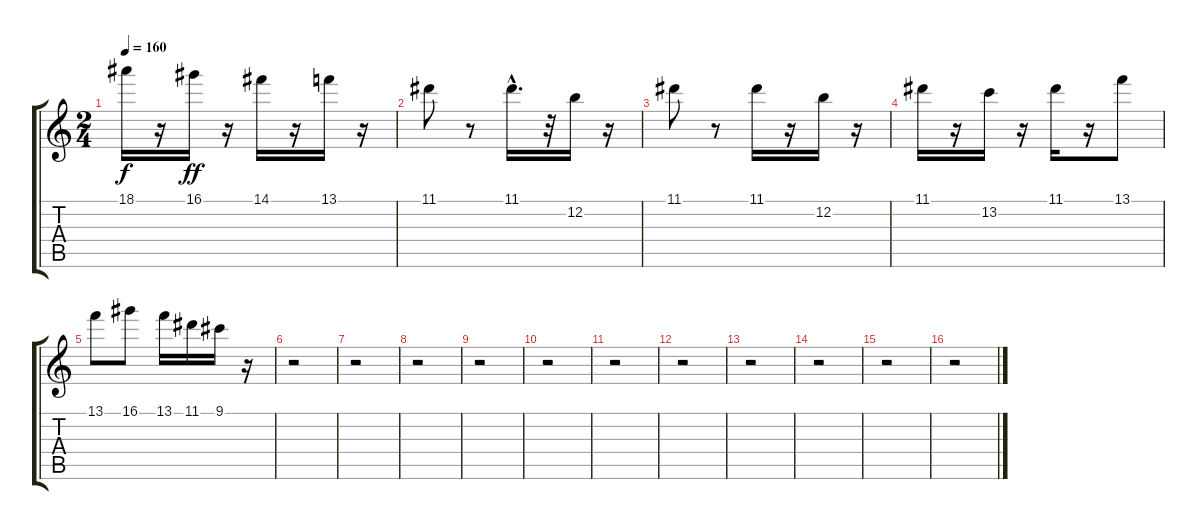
\track "" {instrument electricguitarclean}
\staff {score tabs}
\tuning (E4 B3 G3 D3 A2 E2) {hide}
\ts (2 4)
\tempo 160
\clef g2
\ks c
18.1{t}.16{dy f} r.16 16.1.16{dy ff} r.16 14.1.16 r.16 13.1.16 r.16 |
11.1.8 r.8 11.1{hac}.16{d} r.32 12.2.16 r.16 |
11.1.8 r.8 11.1.16 r.16 12.2.16 r.16 |
11.1.16 r.16 13.2.16 r.16 11.1.16 r.16 13.1.8 |
13.1.8 16.1.8 13.1.16 11.1.16 9.1.16 r.16 |
r.2 |
r.2 |
r.2 |
r.2 |
r.2 |
r.2 |
r.2 |
r.2 |
r.2 |
r.2 |
r.2
